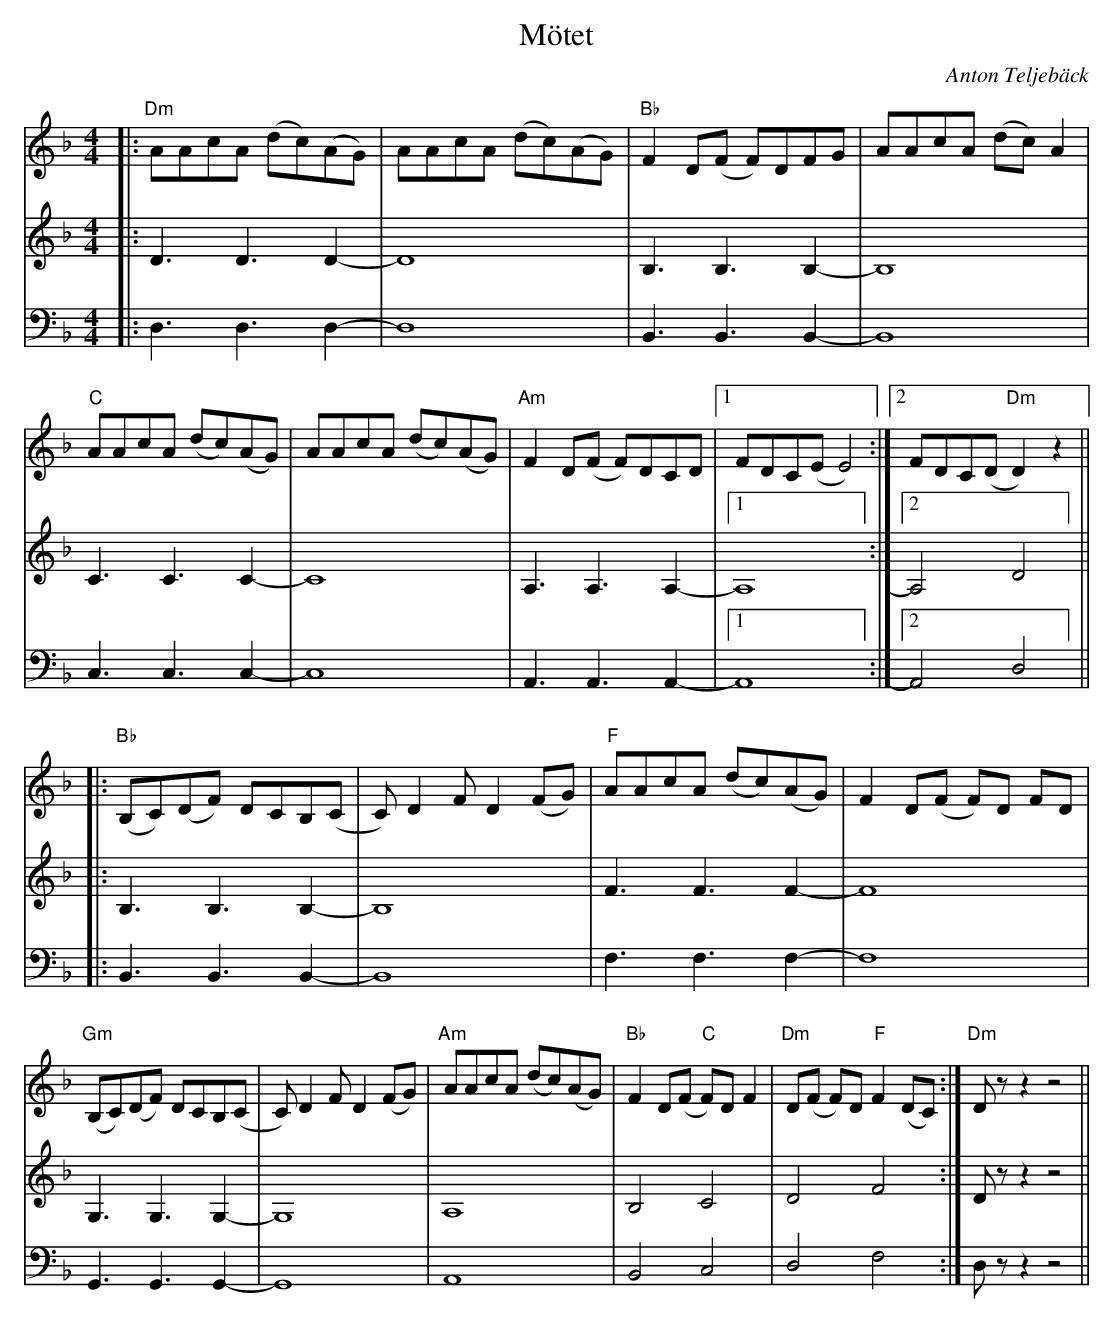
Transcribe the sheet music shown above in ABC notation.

X:1
T:Mötet
C:Anton Teljebäck
M:4/4
L:1/8
K:Dm
V:1
|: "Dm" AAcA (dc)(AG) | AAcA (dc)(AG) | "Bb" F2D(F F)DFG | AAcA (dc)A2 |
"C" AAcA (dc)(AG) | AAcA (dc)(AG) |"Am" F2D(F F)DCD |1 FDC(E E4) :|2 FDC(D "Dm"D2)z2 ||
|:"Bb"(B,C)(DF) DCB,(C | C)D2F D2(FG) |"F" AAcA (dc)(AG) | F2 D(F F)D FD |
"Gm" (B,C)(DF) DCB,(C | C)D2F D2(FG) |"Am" AAcA (dc)(AG) | "Bb" F2D(F "C" F)DF2 |"Dm"D(F F)D "F"F2 (DC):|"Dm"Dz z2 z4 ||
V:2
|:D3D3D2- |  D8 | B,3B,3B,2- | B,8 | C3C3C2- |  C8 | A,3A,3A,2- |1 A,8 :|2 A,4D4 ||
|: B,3B,3B,2- | B,8 | F3F3F2- | F8 | G,3G,3G,2- | G,8 | A,8 | B,4 C4 | D4 F4 :| Dz z2 z4 ||
V:3
|:D,3D,3D,2- |  D,8 | B,,3B,,3B,,2- | B,,8 | C,3C,3C,2- |  C,8 | A,,3A,,3A,,2- |1 A,,8 :|2 A,,4D,4 ||
|: B,,3B,,3B,,2- | B,,8 | F,3F,3F,2- | F,8 | G,,3G,,3G,,2- | G,,8 | A,,8 | B,,4 C,4 | D,4 F,4 :| D,z z2 z4 ||
